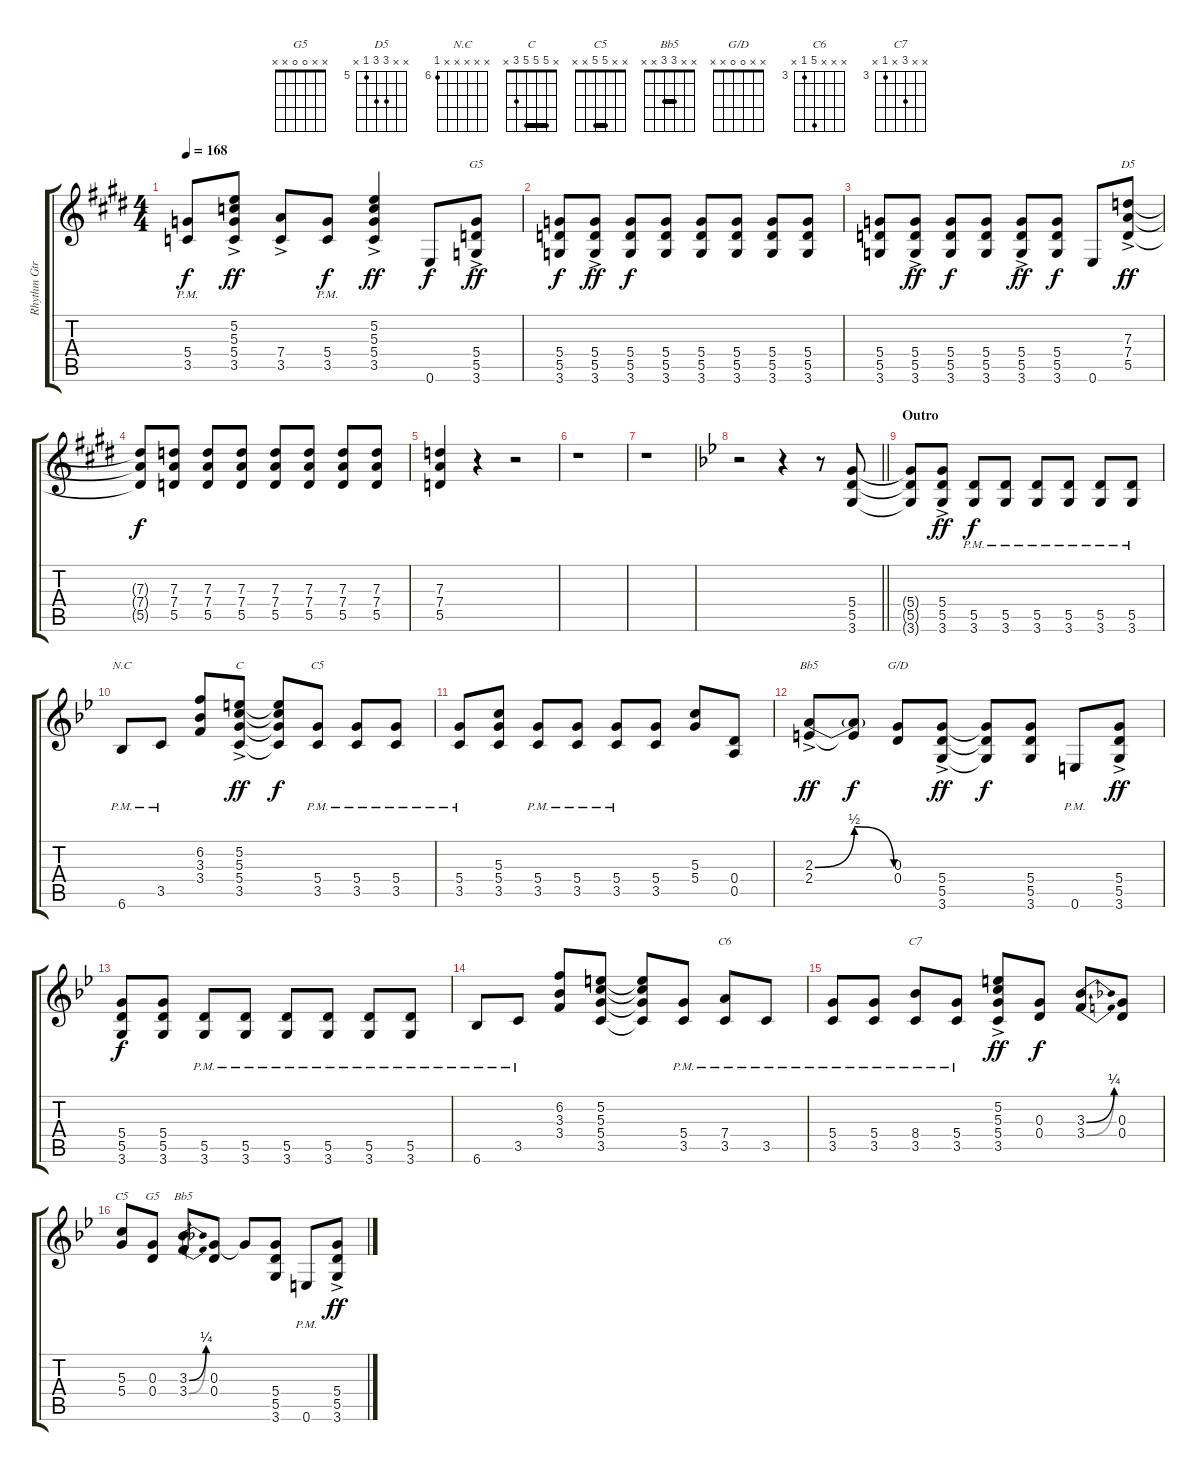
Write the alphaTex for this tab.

\track ("Rhythm Gtr. (elec.)" "Rhythm Gtr") {instrument overdrivenguitar}
\staff {score tabs}
\tuning (E4 B3 G3 D3 A2 E2) {hide}
\chord ("G5" x x x 5 5 3)
\chord ("D5" x x 7 7 5 x) {firstfret 5}
\chord ("N.C" x x x x x 6) {firstfret 6}
\chord ("C" x 5 5 5 3 x) {barre 5}
\chord ("C5" x x x 5 3 x)
\chord ("Bb5" x x 2 2 x x)
\chord ("G/D" x x 0 0 x x)
\chord ("C6" x x x 7 3 x) {firstfret 3}
\chord ("C7" x x 5 x 3 x) {firstfret 3}
\chord ("C5" x x 5 5 x x) {barre 5}
\chord ("G5" x x 0 0 x x)
\chord ("Bb5" x x 3 3 x x) {barre 3}
\ts (4 4)
\tempo 168
\clef g2
\ks e
(5.4{pm} 3.5{pm}).8{dy f} (5.2{ac} 5.3{ac} 5.4{ac} 3.5{ac}).8{dy ff} (7.4{ac} 3.5{ac}).8 (5.4{pm} 3.5{pm}).8{dy f} (5.2{ac} 5.3{ac} 5.4{ac} 3.5{ac}).4{dy ff} 0.6.8{dy f} (5.4{ac} 5.5{ac} 3.6{ac}).8{ch "G5" dy ff} |
(5.4 5.5 3.6).8{dy f} (5.4{ac} 5.5{ac} 3.6{ac}).8{dy ff} (5.4 5.5 3.6).8{dy f} (5.4 5.5 3.6).8 (5.4 5.5 3.6).8 (5.4 5.5 3.6).8 (5.4 5.5 3.6).8 (5.4 5.5 3.6).8 |
(5.4 5.5 3.6).8 (5.4{ac} 5.5{ac} 3.6{ac}).8{dy ff} (5.4 5.5 3.6).8{dy f} (5.4 5.5 3.6).8 (5.4{ac} 5.5{ac} 3.6{ac}).8{dy ff} (5.4 5.5 3.6).8{dy f} 0.6.8 (7.3{ac} 7.4{ac} 5.5{ac}).8{ch "D5" dy ff} |
(7.3{t} 7.4{t} 5.5{t}).8{dy f} (7.3 7.4 5.5).8 (7.3 7.4 5.5).8 (7.3 7.4 5.5).8 (7.3 7.4 5.5).8 (7.3 7.4 5.5).8 (7.3 7.4 5.5).8 (7.3 7.4 5.5).8 |
(7.3 7.4 5.5).4 r.4 r.2 |
r.1 |
r.1 |
\barLineRight lightlight
\ks bb
r.2 r.4 r.8 (5.4 5.5 3.6).8 |
\section ("" "Outro")
(5.4{t} 5.5{t} 3.6{t}).8 (5.4{ac} 5.5{ac} 3.6{ac}).8{dy ff} (5.5{pm} 3.6{pm}).8{dy f} (5.5{pm} 3.6{pm}).8 (5.5{pm} 3.6{pm}).8 (5.5{pm} 3.6{pm}).8 (5.5{pm} 3.6{pm}).8 (5.5{pm} 3.6{pm}).8 |
6.6{pm}.8{ch "N.C"} 3.5{pm}.8 (6.2 3.3 3.4).8 (5.2{ac} 5.3{ac} 5.4{ac} 3.5{ac}).8{ch "C" dy ff} (5.2{t} 5.3{t} 5.4{t} 3.5{t}).8{dy f} (5.4{pm} 3.5{pm}).8{ch "C5"} (5.4{pm} 3.5{pm}).8 (5.4{pm} 3.5{pm}).8 |
(5.4{pm} 3.5{pm}).8 (5.3 5.4 3.5).8 (5.4{pm} 3.5{pm}).8 (5.4{pm} 3.5{pm}).8 (5.4{pm} 3.5{pm}).8 (5.4 3.5).8 (5.3 5.4).8 (0.4 0.5).8 |
(2.3{be (bendrelease 0 0 30 2 30 2 60 0) ac} 2.4{ac}).8{ch "Bb5" dy ff} (2.3{t} 2.4{t}).8{dy f} (0.3 0.4).8{ch "G/D"} (5.4{ac} 5.5{ac} 3.6{ac}).8{dy ff} (5.4{t} 5.5{t} 3.6{t}).8{dy f} (5.4 5.5 3.6).8 0.6{pm}.8 (5.4{ac} 5.5{ac} 3.6{ac}).8{dy ff} |
(5.4 5.5 3.6).8{dy f} (5.4 5.5 3.6).8 (5.5{pm} 3.6{pm}).8 (5.5{pm} 3.6{pm}).8 (5.5{pm} 3.6{pm}).8 (5.5{pm} 3.6{pm}).8 (5.5{pm} 3.6{pm}).8 (5.5{pm} 3.6{pm}).8 |
6.6{pm}.8 3.5{pm}.8 (6.2 3.3 3.4).8 (5.2 5.3 5.4 3.5).8 (5.2{t} 5.3{t} 5.4{t} 3.5{t}).8 (5.4{pm} 3.5{pm}).8 (7.4{pm} 3.5{pm}).8{ch "C6"} 3.5{pm}.8 |
(5.4{pm} 3.5{pm}).8 (5.4{pm} 3.5{pm}).8 (8.4{pm} 3.5{pm}).8{ch "C7"} (5.4{pm} 3.5{pm}).8 (5.2{ac} 5.3{ac} 5.4{ac} 3.5{ac}).8{dy ff} (0.3 0.4).8{dy f} (3.3{be (bend 0 0 60 1)} 3.4{be (bend 0 0 60 1)}).8 (0.3 0.4).8 |
(5.3 5.4).8{ch "C5"} (0.3 0.4).8{ch "G5"} (3.3{be (bend 0 0 60 1)} 3.4{be (bend 0 0 60 1)}).8{ch "Bb5"} (0.3 0.4).8 0.3{t}.8 (5.4 5.5 3.6).8 0.6{pm}.8 (5.4{ac} 5.5{ac} 3.6{ac}).8{dy ff}
